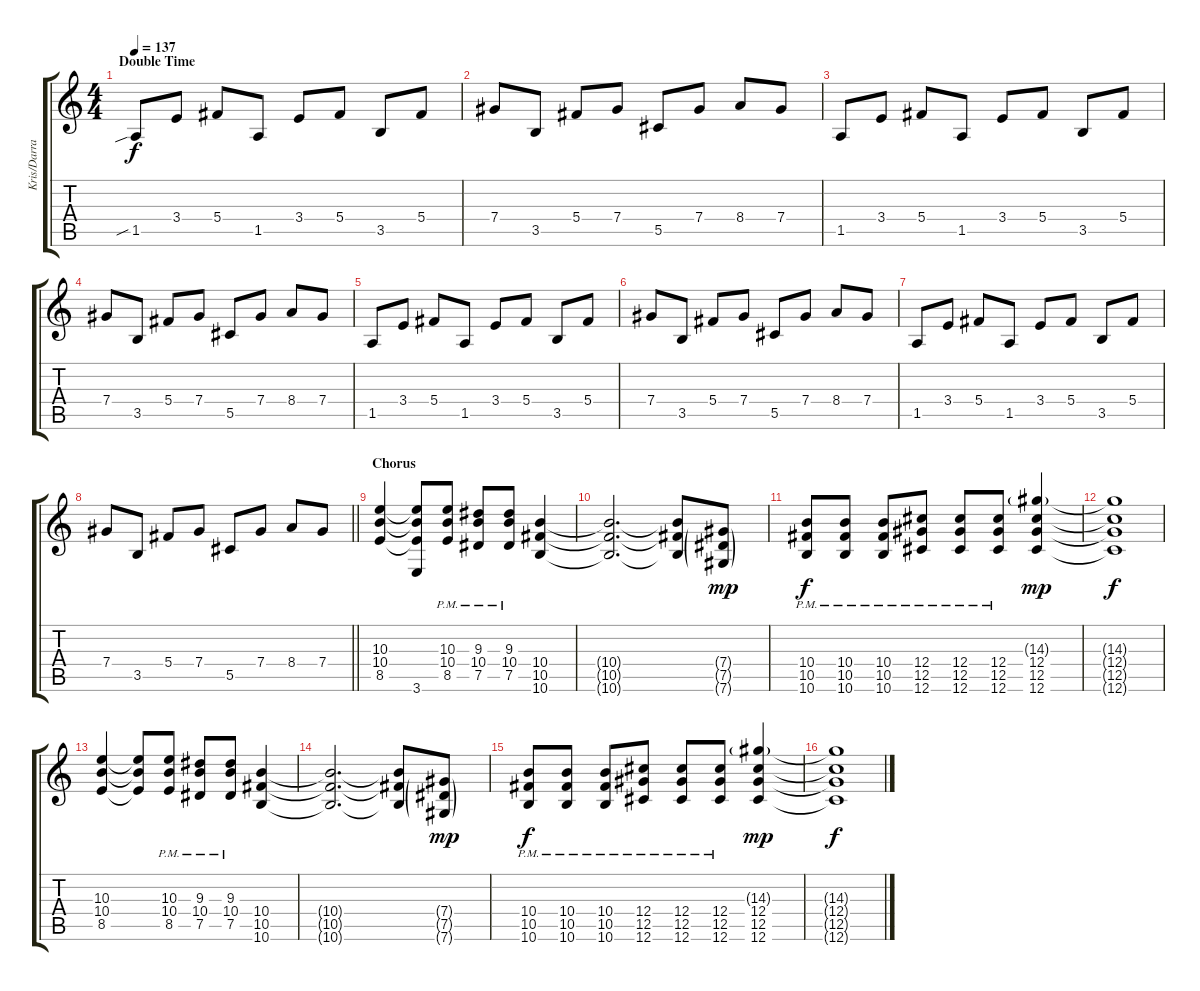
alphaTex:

\track ("Kris/Darran" "Kris/Darra") {instrument distortionguitar}
\staff {score tabs}
\tuning (Eb4 Bb3 Gb3 Db3 Ab2 Db2) {hide}
\ts (4 4)
\section ("" "Double Time")
\tempo 137
\clef g2
\ks c
1.5{sib}.8{dy f} 3.4.8 5.4.8 1.5.8 3.4.8 5.4.8 3.5.8 5.4.8 |
7.4.8 3.5.8 5.4.8 7.4.8 5.5.8 7.4.8 8.4.8 7.4.8 |
1.5.8 3.4.8 5.4.8 1.5.8 3.4.8 5.4.8 3.5.8 5.4.8 |
7.4.8 3.5.8 5.4.8 7.4.8 5.5.8 7.4.8 8.4.8 7.4.8 |
1.5.8 3.4.8 5.4.8 1.5.8 3.4.8 5.4.8 3.5.8 5.4.8 |
7.4.8 3.5.8 5.4.8 7.4.8 5.5.8 7.4.8 8.4.8 7.4.8 |
1.5.8 3.4.8 5.4.8 1.5.8 3.4.8 5.4.8 3.5.8 5.4.8 |
\barLineRight lightlight
7.4.8 3.5.8 5.4.8 7.4.8 5.5.8 7.4.8 8.4.8 7.4.8 |
\section ("" "Chorus")
(10.3 10.4 8.5).4 (10.3{t} 10.4{t} 8.5{t} 3.6).8 (10.3 10.4{pm} 8.5{pm}).8 (9.3 10.4{pm} 7.5{pm}).8 (9.3 10.4{pm} 7.5{pm}).8 (10.4 10.5 10.6).4 |
(10.4{t} 10.5{t} 10.6{t}).2{d} (10.4{t} 10.5{t} 10.6{t}).8 (7.4{g} 7.5{g} 7.6{g}).8{dy mp} |
(10.4{pm} 10.5{pm} 10.6{pm}).8{dy f} (10.4{pm} 10.5{pm} 10.6{pm}).8 (10.4{pm} 10.5{pm} 10.6{pm}).8 (12.4{pm} 12.5{pm} 12.6{pm}).8 (12.4{pm} 12.5{pm} 12.6{pm}).8 (12.4{pm} 12.5{pm} 12.6{pm}).8 (14.3{g} 12.4 12.5 12.6).4{dy mp} |
(14.3{t} 12.4{t} 12.5{t} 12.6{t}).1{dy f} |
(10.3 10.4 8.5).4 (10.3{t} 10.4{t} 8.5{t}).8 (10.3 10.4{pm} 8.5{pm}).8 (9.3 10.4{pm} 7.5{pm}).8 (9.3 10.4{pm} 7.5{pm}).8 (10.4 10.5 10.6).4 |
(10.4{t} 10.5{t} 10.6{t}).2{d} (10.4{t} 10.5{t} 10.6{t}).8 (7.4{g} 7.5{g} 7.6{g}).8{dy mp} |
(10.4{pm} 10.5{pm} 10.6{pm}).8{dy f} (10.4{pm} 10.5{pm} 10.6{pm}).8 (10.4{pm} 10.5{pm} 10.6{pm}).8 (12.4{pm} 12.5{pm} 12.6{pm}).8 (12.4{pm} 12.5{pm} 12.6{pm}).8 (12.4{pm} 12.5{pm} 12.6{pm}).8 (14.3{g} 12.4 12.5 12.6).4{dy mp} |
(14.3{t} 12.4{t} 12.5{t} 12.6{t}).1{dy f}
